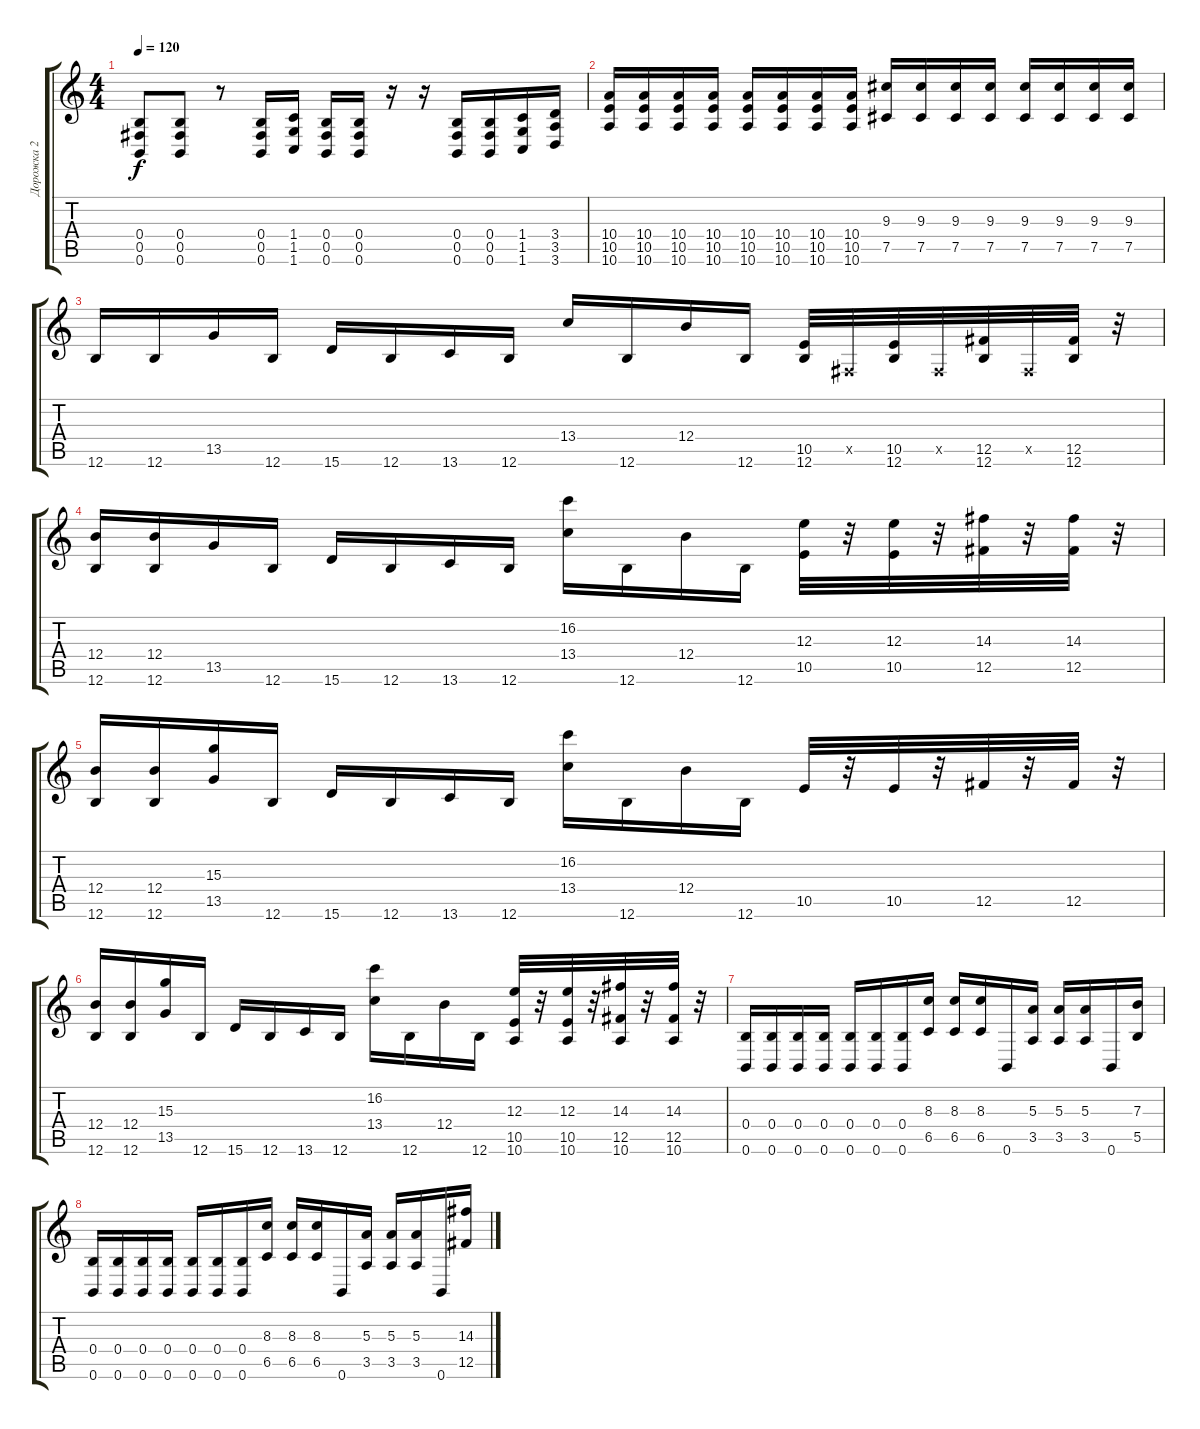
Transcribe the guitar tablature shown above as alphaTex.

\track ("Дорожка 2" "Дорожка 2") {instrument acousticguitarsteel}
\staff {score tabs}
\tuning (Db4 Ab3 E3 B2 Gb2 B1) {hide}
\ts (4 4)
\tempo 120
\clef g2
\ks c
(0.4 0.5 0.6).8{dy f} (0.4 0.5 0.6).8 r.8 (0.4 0.5 0.6).16 (1.4 1.5 1.6).16 (0.4 0.5 0.6).16 (0.4 0.5 0.6).16 r.16 r.16 (0.4 0.5 0.6).16 (0.4 0.5 0.6).16 (1.4 1.5 1.6).16 (3.4 3.5 3.6).16 |
(10.4 10.5 10.6).16 (10.4 10.5 10.6).16 (10.4 10.5 10.6).16 (10.4 10.5 10.6).16 (10.4 10.5 10.6).16 (10.4 10.5 10.6).16 (10.4 10.5 10.6).16 (10.4 10.5 10.6).16 (9.3 7.5).16 (9.3 7.5).16 (9.3 7.5).16 (9.3 7.5).16 (9.3 7.5).16 (9.3 7.5).16 (9.3 7.5).16 (9.3 7.5).16 |
12.6.16 12.6.16 13.5.16 12.6.16 15.6.16 12.6.16 13.6.16 12.6.16 13.4.16 12.6.16 12.4.16 12.6.16 (10.5 12.6).32 0.5{x}.32 (10.5 12.6).32 0.5{x}.32 (12.5 12.6).32 0.5{x}.32 (12.5 12.6).32 r.32 |
(12.4 12.6).16 (12.4 12.6).16 13.5.16 12.6.16 15.6.16 12.6.16 13.6.16 12.6.16 (16.2 13.4).16 12.6.16 12.4.16 12.6.16 (12.3 10.5).32 r.32 (12.3 10.5).32 r.32 (14.3 12.5).32 r.32 (14.3 12.5).32 r.32 |
(12.4 12.6).16 (12.4 12.6).16 (15.3 13.5).16 12.6.16 15.6.16 12.6.16 13.6.16 12.6.16 (16.2 13.4).16 12.6.16 12.4.16 12.6.16 10.5.32 r.32 10.5.32 r.32 12.5.32 r.32 12.5.32 r.32 |
(12.4 12.6).16 (12.4 12.6).16 (15.3 13.5).16 12.6.16 15.6.16 12.6.16 13.6.16 12.6.16 (16.2 13.4).16 12.6.16 12.4.16 12.6.16 (12.3 10.5 10.6).32 r.32 (12.3 10.5 10.6).32 r.32 (14.3 12.5 10.6).32 r.32 (14.3 12.5 10.6).32 r.32 |
(0.4 0.6).16 (0.4 0.6).16 (0.4 0.6).16 (0.4 0.6).16 (0.4 0.6).16 (0.4 0.6).16 (0.4 0.6).16 (8.3 6.5).16 (8.3 6.5).16 (8.3 6.5).16 0.6.16 (5.3 3.5).16 (5.3 3.5).16 (5.3 3.5).16 0.6.16 (7.3 5.5).16 |
(0.4 0.6).16 (0.4 0.6).16 (0.4 0.6).16 (0.4 0.6).16 (0.4 0.6).16 (0.4 0.6).16 (0.4 0.6).16 (8.3 6.5).16 (8.3 6.5).16 (8.3 6.5).16 0.6.16 (5.3 3.5).16 (5.3 3.5).16 (5.3 3.5).16 0.6.16 (14.3 12.5).16
